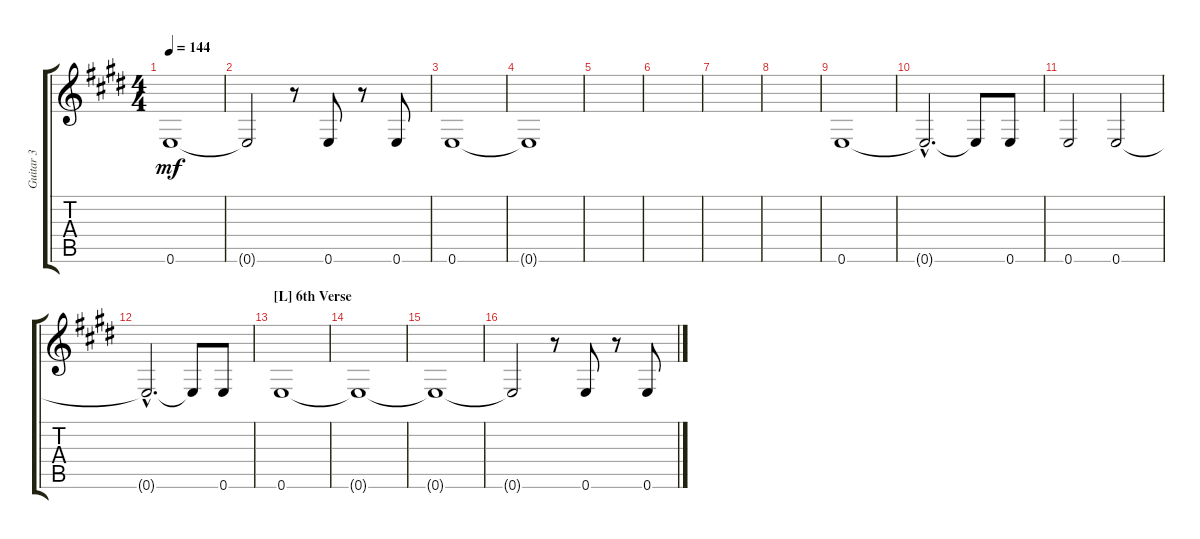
\track ("Guitar 3" "Guitar 3") {instrument overdrivenguitar}
\staff {score tabs}
\tuning (E4 B3 G3 D3 A2 E2) {hide}
\ts (4 4)
\tempo 144
\clef g2
\ks e
0.6{t}.1{dy mf} |
0.6{t}.2 r.8 0.6.8 r.8 0.6.8 |
0.6.1 |
0.6{t}.1 |
|
|
|
|
0.6.1 |
0.6{hac t}.2{d} 0.6{t}.8 0.6.8 |
0.6.2 0.6.2 |
0.6{hac t}.2{d} 0.6{t}.8 0.6.8 |
\section ("" "[L] 6th Verse")
0.6.1 |
0.6{t}.1 |
0.6{t}.1 |
0.6{t}.2 r.8 0.6.8 r.8 0.6.8
